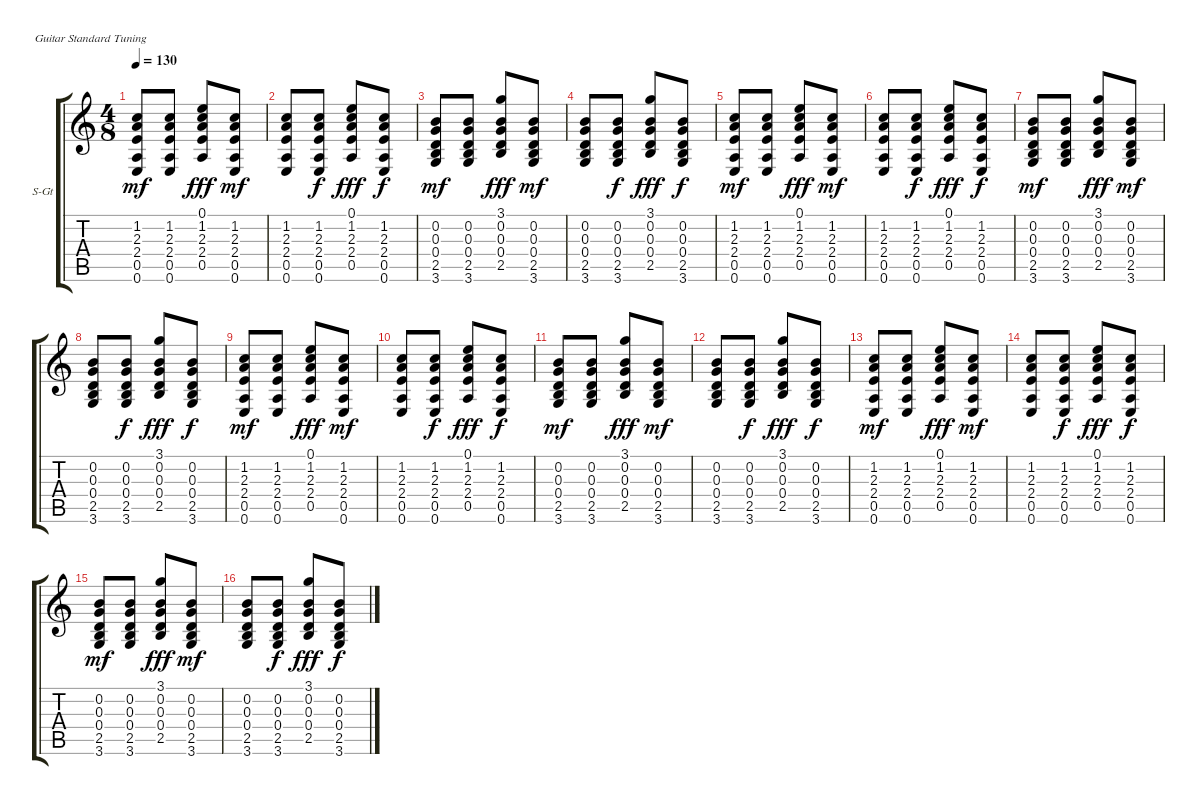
\bracketExtendMode groupsimilarinstruments
\firstSystemTrackNameOrientation horizontal
\otherSystemsTrackNameOrientation horizontal
\track ("Гитара 3" "S-Gt") {instrument acousticguitarsteel}
\staff {score tabs}
\tuning (E4 B3 G3 D3 A2 E2)
\ts (4 8)
\tempo 130
\clef g2
\ks c
(1.2 2.3 2.4 0.5 0.6).8{dy mf} (1.2 2.3 2.4 0.5 0.6).8 (0.1 1.2 2.3 2.4 0.5).8{dy fff} (1.2 2.3 2.4 0.5 0.6).8{dy mf} |
(1.2 2.3 2.4 0.5 0.6).8 (1.2 2.3 2.4 0.5 0.6).8{dy f} (0.1 1.2 2.3 2.4 0.5).8{dy fff} (1.2 2.3 2.4 0.5 0.6).8{dy f} |
(0.2 0.3 0.4 2.5 3.6).8{dy mf} (0.2 0.3 0.4 2.5 3.6).8 (3.1 0.2 0.3 0.4 2.5).8{dy fff} (0.2 0.3 0.4 2.5 3.6).8{dy mf} |
(0.2 0.3 0.4 2.5 3.6).8 (0.2 0.3 0.4 2.5 3.6).8{dy f} (3.1 0.2 0.3 0.4 2.5).8{dy fff} (0.2 0.3 0.4 2.5 3.6).8{dy f} |
(1.2 2.3 2.4 0.5 0.6).8{dy mf} (1.2 2.3 2.4 0.5 0.6).8 (0.1 1.2 2.3 2.4 0.5).8{dy fff} (1.2 2.3 2.4 0.5 0.6).8{dy mf} |
(1.2 2.3 2.4 0.5 0.6).8 (1.2 2.3 2.4 0.5 0.6).8{dy f} (0.1 1.2 2.3 2.4 0.5).8{dy fff} (1.2 2.3 2.4 0.5 0.6).8{dy f} |
(0.2 0.3 0.4 2.5 3.6).8{dy mf} (0.2 0.3 0.4 2.5 3.6).8 (3.1 0.2 0.3 0.4 2.5).8{dy fff} (0.2 0.3 0.4 2.5 3.6).8{dy mf} |
(0.2 0.3 0.4 2.5 3.6).8 (0.2 0.3 0.4 2.5 3.6).8{dy f} (3.1 0.2 0.3 0.4 2.5).8{dy fff} (0.2 0.3 0.4 2.5 3.6).8{dy f} |
(1.2 2.3 2.4 0.5 0.6).8{dy mf} (1.2 2.3 2.4 0.5 0.6).8 (0.1 1.2 2.3 2.4 0.5).8{dy fff} (1.2 2.3 2.4 0.5 0.6).8{dy mf} |
(1.2 2.3 2.4 0.5 0.6).8 (1.2 2.3 2.4 0.5 0.6).8{dy f} (0.1 1.2 2.3 2.4 0.5).8{dy fff} (1.2 2.3 2.4 0.5 0.6).8{dy f} |
(0.2 0.3 0.4 2.5 3.6).8{dy mf} (0.2 0.3 0.4 2.5 3.6).8 (3.1 0.2 0.3 0.4 2.5).8{dy fff} (0.2 0.3 0.4 2.5 3.6).8{dy mf} |
(0.2 0.3 0.4 2.5 3.6).8 (0.2 0.3 0.4 2.5 3.6).8{dy f} (3.1 0.2 0.3 0.4 2.5).8{dy fff} (0.2 0.3 0.4 2.5 3.6).8{dy f} |
(1.2 2.3 2.4 0.5 0.6).8{dy mf} (1.2 2.3 2.4 0.5 0.6).8 (0.1 1.2 2.3 2.4 0.5).8{dy fff} (1.2 2.3 2.4 0.5 0.6).8{dy mf} |
(1.2 2.3 2.4 0.5 0.6).8 (1.2 2.3 2.4 0.5 0.6).8{dy f} (0.1 1.2 2.3 2.4 0.5).8{dy fff} (1.2 2.3 2.4 0.5 0.6).8{dy f} |
(0.2 0.3 0.4 2.5 3.6).8{dy mf} (0.2 0.3 0.4 2.5 3.6).8 (3.1 0.2 0.3 0.4 2.5).8{dy fff} (0.2 0.3 0.4 2.5 3.6).8{dy mf} |
(0.2 0.3 0.4 2.5 3.6).8 (0.2 0.3 0.4 2.5 3.6).8{dy f} (3.1 0.2 0.3 0.4 2.5).8{dy fff} (0.2 0.3 0.4 2.5 3.6).8{dy f}
